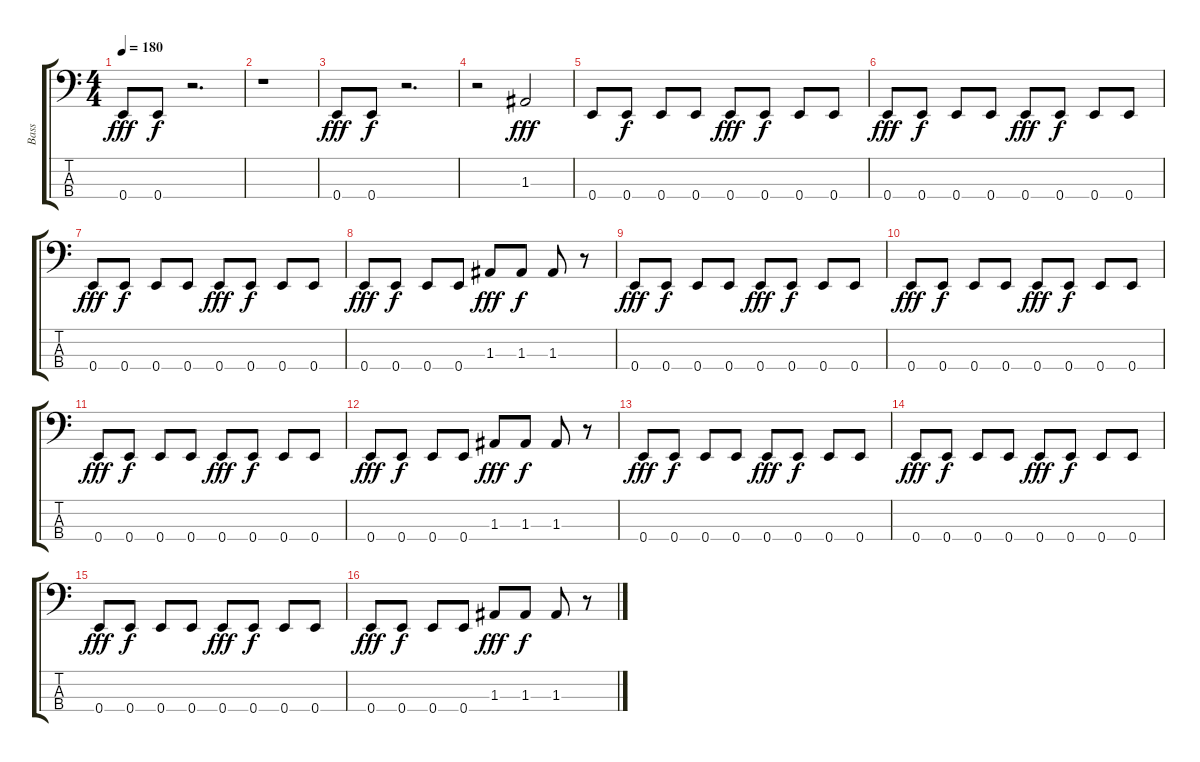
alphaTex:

\track ("Bass" "Bass") {instrument electricbasspick}
\staff {score tabs}
\tuning (G2 D2 A1 E1) {hide}
\ts (4 4)
\tempo 180
\clef f4
\ks c
0.4.8{dy fff} 0.4.8{dy f} r.2{d} |
r.1 |
0.4.8{dy fff} 0.4.8{dy f} r.2{d} |
r.2 1.3.2{dy fff} |
0.4.8 0.4.8{dy f} 0.4.8 0.4.8 0.4.8{dy fff} 0.4.8{dy f} 0.4.8 0.4.8 |
0.4.8{dy fff} 0.4.8{dy f} 0.4.8 0.4.8 0.4.8{dy fff} 0.4.8{dy f} 0.4.8 0.4.8 |
0.4.8{dy fff} 0.4.8{dy f} 0.4.8 0.4.8 0.4.8{dy fff} 0.4.8{dy f} 0.4.8 0.4.8 |
0.4.8{dy fff} 0.4.8{dy f} 0.4.8 0.4.8 1.3.8{dy fff} 1.3.8{dy f} 1.3.8 r.8 |
0.4.8{dy fff} 0.4.8{dy f} 0.4.8 0.4.8 0.4.8{dy fff} 0.4.8{dy f} 0.4.8 0.4.8 |
0.4.8{dy fff} 0.4.8{dy f} 0.4.8 0.4.8 0.4.8{dy fff} 0.4.8{dy f} 0.4.8 0.4.8 |
0.4.8{dy fff} 0.4.8{dy f} 0.4.8 0.4.8 0.4.8{dy fff} 0.4.8{dy f} 0.4.8 0.4.8 |
0.4.8{dy fff} 0.4.8{dy f} 0.4.8 0.4.8 1.3.8{dy fff} 1.3.8{dy f} 1.3.8 r.8 |
0.4.8{dy fff} 0.4.8{dy f} 0.4.8 0.4.8 0.4.8{dy fff} 0.4.8{dy f} 0.4.8 0.4.8 |
0.4.8{dy fff} 0.4.8{dy f} 0.4.8 0.4.8 0.4.8{dy fff} 0.4.8{dy f} 0.4.8 0.4.8 |
0.4.8{dy fff} 0.4.8{dy f} 0.4.8 0.4.8 0.4.8{dy fff} 0.4.8{dy f} 0.4.8 0.4.8 |
0.4.8{dy fff} 0.4.8{dy f} 0.4.8 0.4.8 1.3.8{dy fff} 1.3.8{dy f} 1.3.8 r.8
